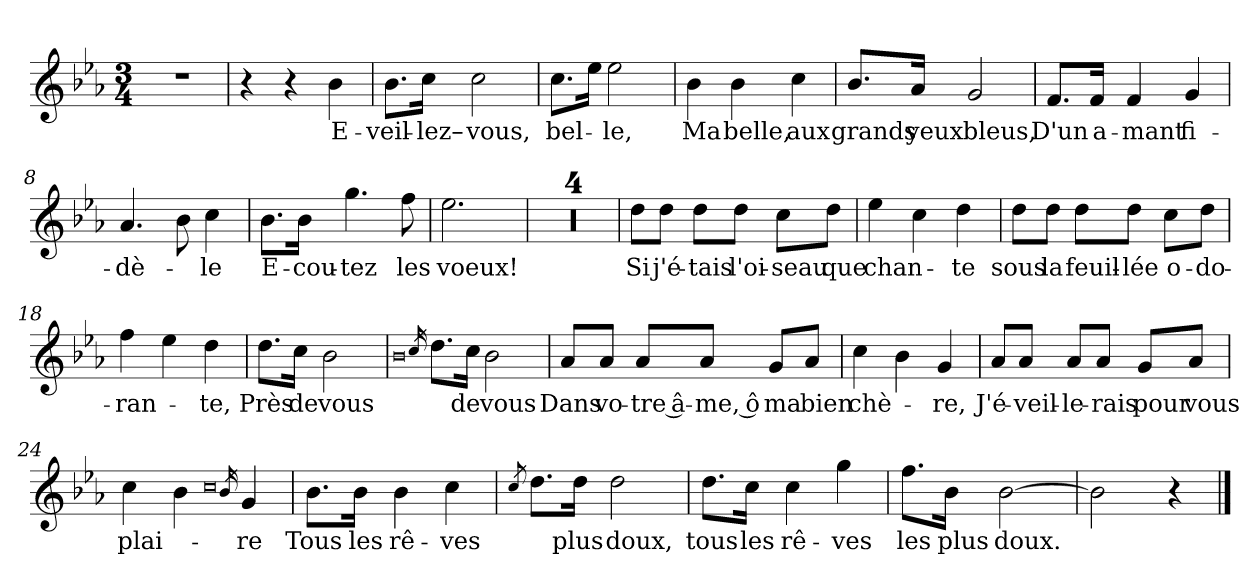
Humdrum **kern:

**kern	**text
*part1	*part1
*staff1	*staff1
*clefG2	*
*k[b-e-a-]	*
*M3/4	*
=1	=1
2.r	.
=2	=2
4r	.
4r	.
!	!LO:LY:b
4b-\	E-
=3	=3
!	!LO:LY:b
8.b-\L	-veil-
!	!LO:LY:b
16cc\Jk	-lez–
!	!LO:LY:b
2cc\	vous,
=4	=4
!	!LO:LY:b
8.cc\L	bel-
16ee-\Jk	.
!	!LO:LY:b
2ee-\	-le,
=5	=5
!	!LO:LY:b
4b-\	Ma
!	!LO:LY:b
4b-\	belle,
!	!LO:LY:b
4cc\	aux
=6	=6
!	!LO:LY:b
8.b-/L	grands
!	!LO:LY:b
16a-/Jk	yeux
!	!LO:LY:b
2g/	bleus,
=7	=7
!	!LO:LY:b
8.f/L	D'un
!	!LO:LY:b
16f/Jk	a-
!	!LO:LY:b
4f/	-mant
!	!LO:LY:b
4g/	fi-
=8	=8
!	!LO:LY:b
4.a-/	-dè-
8b-\	.
!	!LO:LY:b
4cc\	-le
!!LO:LB:g=z
=9	=9
!	!LO:LY:b
8.b-\L	E-
!	!LO:LY:b
16b-\Jk	-cou-
!	!LO:LY:b
4.gg\	-tez
!	!LO:LY:b
8ff\	les
=10	=10
!	!LO:LY:b
2.ee-\	voeux!
=11	=11
2.r	.
=12	=12
2.r	.
=13	=13
2.r	.
=14	=14
2.r	.
=15	=15
!	!LO:LY:b
8dd\L	Si
!	!LO:LY:b
8dd\J	j'é-
!	!LO:LY:b
8dd\L	-tais
!	!LO:LY:b
8dd\J	l'oi-
!	!LO:LY:b
8cc\L	-seau
!	!LO:LY:b
8dd\J	que
=16	=16
!	!LO:LY:b
4ee-\	chan-
4cc\	.
!	!LO:LY:b
4dd\	-te
=17	=17
!	!LO:LY:b
8dd\L	sous
!	!LO:LY:b
8dd\J	la
!	!LO:LY:b
8dd\L	feuil-
!	!LO:LY:b
8dd\J	-lée
!	!LO:LY:b
8cc\L	o-
!	!LO:LY:b
8dd\J	-do-
=18	=18
!	!LO:LY:b
4ff\	-ran-
4ee-\	.
!	!LO:LY:b
4dd\	-te,
!!LO:LB:g=z
=19	=19
!	!LO:LY:b
8.dd\L	Près
!	!LO:LY:b
16cc\Jk	de
!	!LO:LY:b
2b-\	vous
=20	=20
0qb-	.
16qcc/	.
8.dd\L	.
!	!LO:LY:b
16cc\Jk	de
!	!LO:LY:b
2b-\	vous
=21	=21
!	!LO:LY:b
8a-/L	Dans
!	!LO:LY:b
8a-/J	vo-
!	!LO:LY:b
8a-/L	-tre â-
!	!LO:LY:b
8a-/J	-me, ô
!	!LO:LY:b
8g/L	ma
!	!LO:LY:b
8a-/J	bien
=22	=22
!	!LO:LY:b
4cc\	chè-
4b-\	.
!	!LO:LY:b
4g/	-re,
=23	=23
!	!LO:LY:b
8a-/L	J'é-
!	!LO:LY:b
8a-/J	-veil-
!	!LO:LY:b
8a-/L	-le-
!	!LO:LY:b
8a-/J	-rais
!	!LO:LY:b
8g/L	pour
!	!LO:LY:b
8a-/J	vous
=24	=24
!	!LO:LY:b
4cc\	plai-
4b-\	.
0qcc	.
16qb-/	.
!	!LO:LY:b
4g/	-re
!!LO:LB:g=z
=25	=25
!	!LO:LY:b
8.b-\L	Tous
!	!LO:LY:b
16b-\Jk	les
!	!LO:LY:b
4b-\	rê-
!	!LO:LY:b
4cc\	-ves
=26	=26
8qcc/	.
8.dd\L	.
!	!LO:LY:b
16dd\Jk	plus
!	!LO:LY:b
2dd\	doux,
=27	=27
!	!LO:LY:b
8.dd\L	tous
!	!LO:LY:b
16cc\Jk	les
!	!LO:LY:b
4cc\	rê-
!	!LO:LY:b
4gg\	-ves
=28	=28
!	!LO:LY:b
8.ff\L	les
!	!LO:LY:b
16b-\Jk	plus
!	!LO:LY:b
[2b-\	doux.
=29	=29
2b-\]	.
4r	.
==	==
*-	*-
